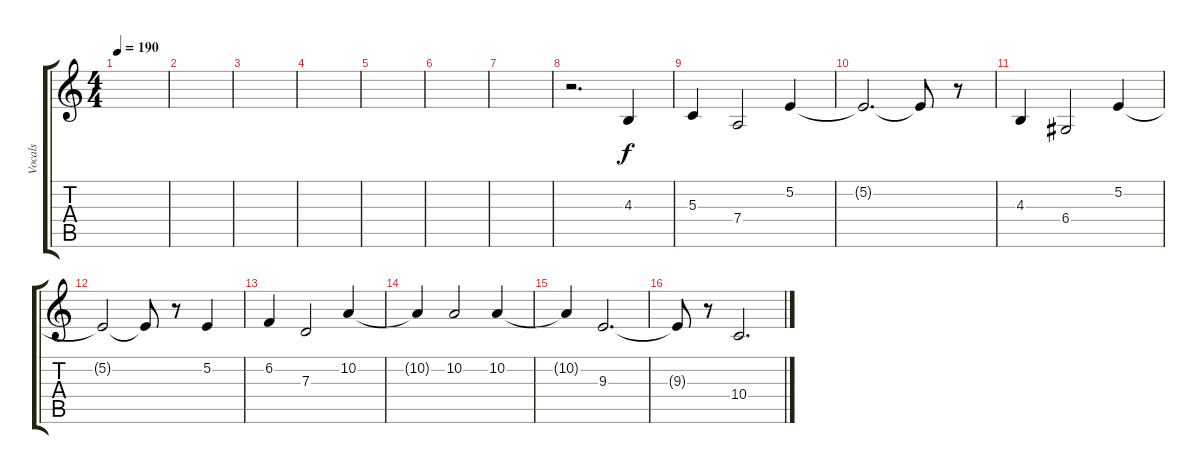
\track ("Vocals" "Vocals") {instrument trumpet}
\staff {score tabs}
\tuning (E4 B3 G3 D3 A2 E2) {hide}
\ts (4 4)
\tempo 190
\clef g2
\ks c
|
|
|
|
|
|
|
r.2{d} 4.3.4 |
5.3.4 7.4.2 5.2.4 |
5.2{t}.2{d} 5.2{t}.8 r.8 |
4.3.4 6.4.2 5.2.4 |
5.2{t}.2 5.2{t}.8 r.8 5.2.4 |
6.2.4 7.3.2 10.2.4 |
10.2{t}.4 10.2.2 10.2.4 |
10.2{t}.4 9.3.2{d} |
9.3{t}.8 r.8 10.4.2{d}
